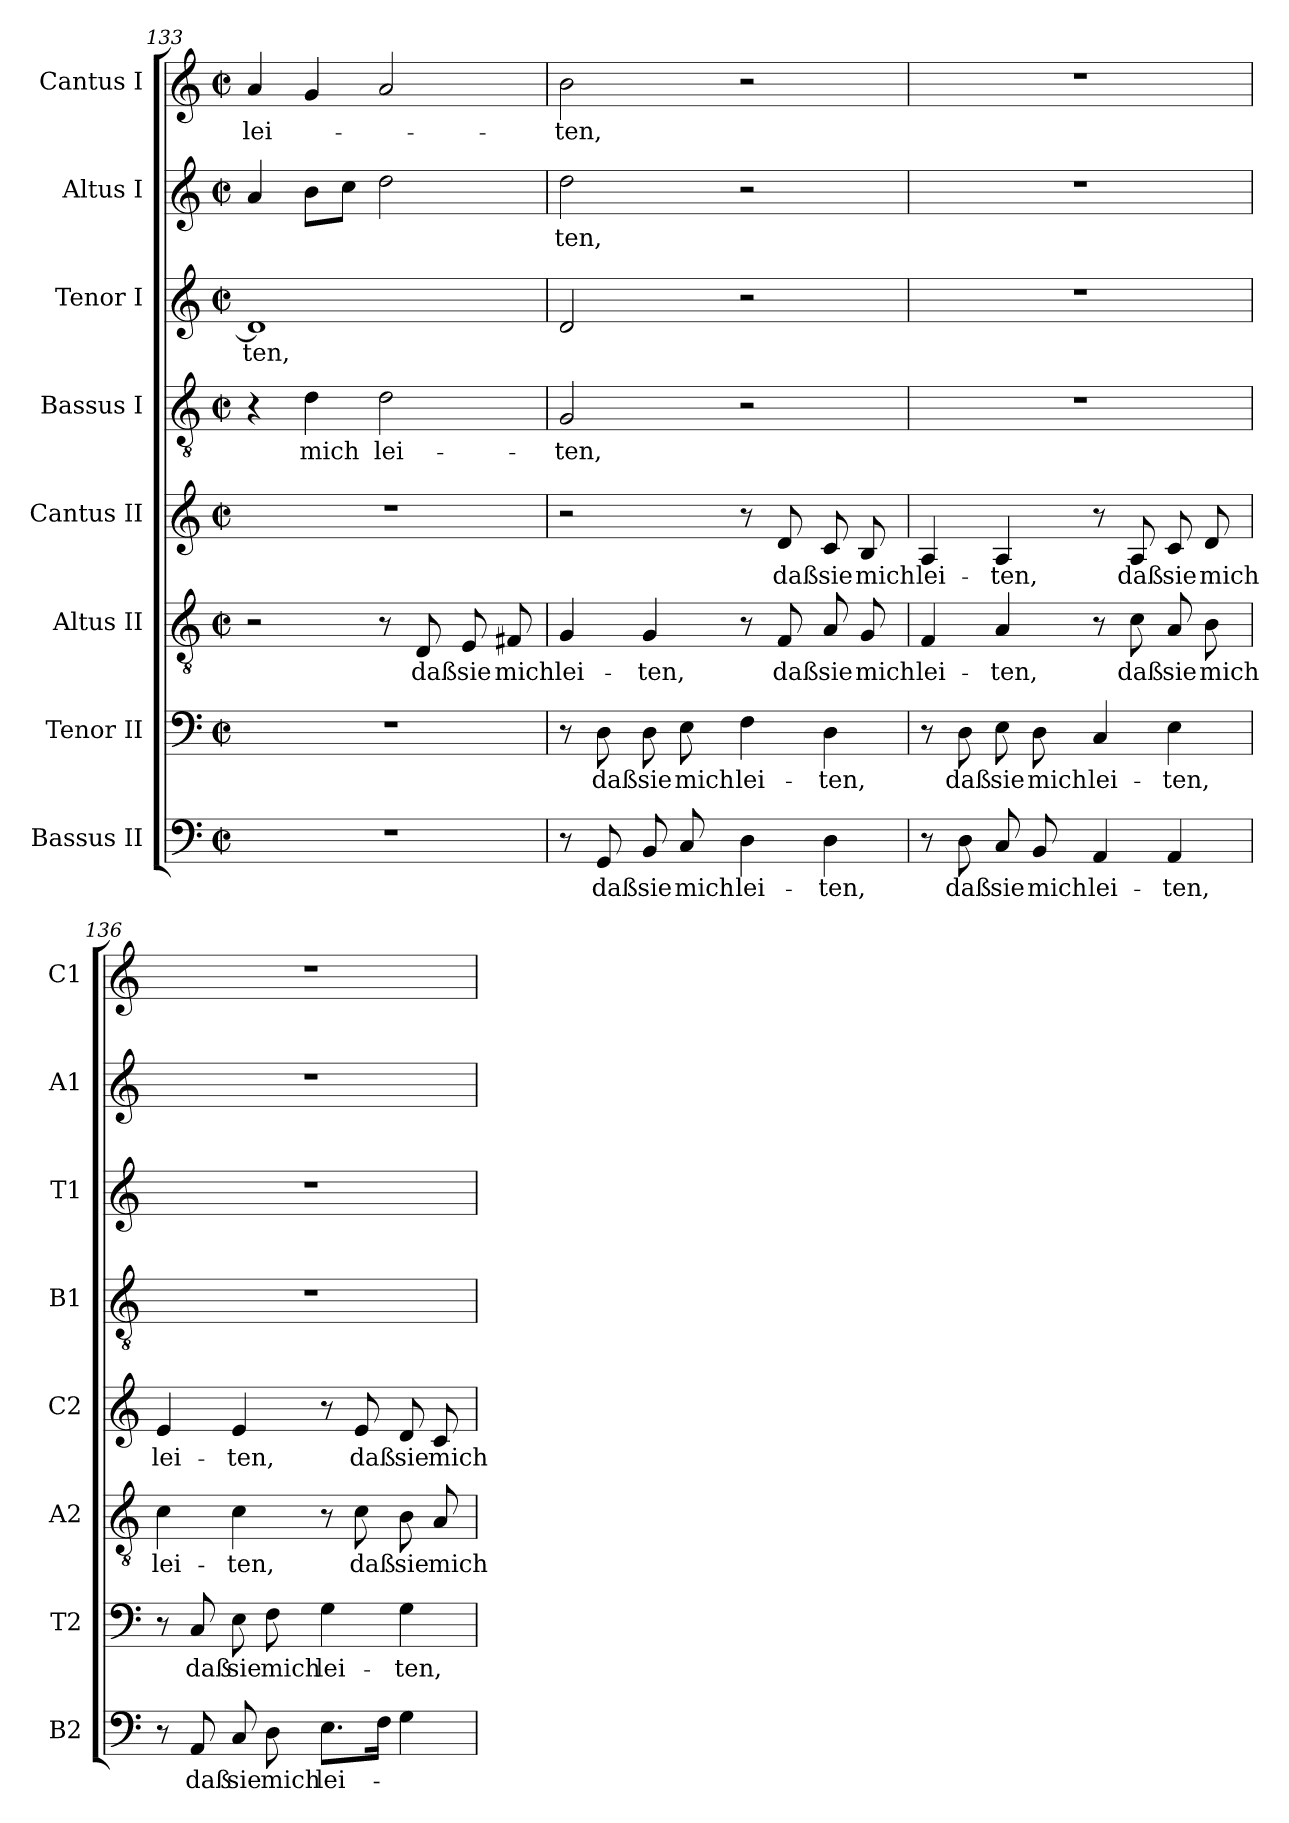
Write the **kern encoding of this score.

**kern	**text	**kern	**text	**kern	**text	**kern	**text	**kern	**text	**kern	**text	**kern	**text	**kern	**text
*part8	*part8	*part7	*part7	*part6	*part6	*part5	*part5	*part4	*part4	*part3	*part3	*part2	*part2	*part1	*part1
*staff8	*staff8	*staff7	*staff7	*staff6	*staff6	*staff5	*staff5	*staff4	*staff4	*staff3	*staff3	*staff2	*staff2	*staff1	*staff1
*I"Bassus II	*	*I"Tenor II	*	*I"Altus II	*	*I"Cantus II	*	*I"Bassus I	*	*I"Tenor I	*	*I"Altus I	*	*I"Cantus I	*
*I'B2	*	*I'T2	*	*I'A2	*	*I'C2	*	*I'B1	*	*I'T1	*	*I'A1	*	*I'C1	*
*clefF4	*	*clefF4	*	*clefGv2	*	*clefG2	*	*clefGv2	*	*clefG2	*	*clefG2	*	*clefG2	*
*k[]	*	*k[]	*	*k[]	*	*k[]	*	*k[]	*	*k[]	*	*k[]	*	*k[]	*
*C:	*	*C:	*	*C:	*	*C:	*	*C:	*	*C:	*	*C:	*	*C:	*
*M2/2	*	*M2/2	*	*M2/2	*	*M2/2	*	*M2/2	*	*M2/2	*	*M2/2	*	*M2/2	*
*met(c|)	*	*met(c|)	*	*met(c|)	*	*met(c|)	*	*met(c|)	*	*met(c|)	*	*met(c|)	*	*met(c|)	*
=133	=133	=133	=133	=133	=133	=133	=133	=133	=133	=133	=133	=133	=133	=133	=133
!	!	!	!	!	!	!	!	!	!	!	!LO:LY:b	!	!	!	!
!	!	!	!	!	!	!	!	!	!	!	!	!	!	!	!LO:LY:b
1r	.	1r	.	2r	.	1r	.	4r	.	1d]	-ten,	4a/	.	4a/	lei-
!	!	!	!	!	!	!	!	!	!LO:LY:b	!	!	!	!	!	!
.	.	.	.	.	.	.	.	4d\	mich	.	.	8b\L	.	4g/	.
.	.	.	.	.	.	.	.	.	.	.	.	8cc\J	.	.	.
!	!	!	!	!	!	!	!	!	!LO:LY:b	!	!	!	!	!	!
.	.	.	.	8r	.	.	.	2d\	lei-	.	.	2dd\	.	2a/	.
!	!	!	!	!	!LO:LY:b	!	!	!	!	!	!	!	!	!	!
.	.	.	.	8D/	daß	.	.	.	.	.	.	.	.	.	.
!	!	!	!	!	!LO:LY:b	!	!	!	!	!	!	!	!	!	!
.	.	.	.	8E/	sie	.	.	.	.	.	.	.	.	.	.
!	!	!	!	!	!LO:LY:b	!	!	!	!	!	!	!	!	!	!
.	.	.	.	8F#X/	mich	.	.	.	.	.	.	.	.	.	.
=134	=134	=134	=134	=134	=134	=134	=134	=134	=134	=134	=134	=134	=134	=134	=134
!	!	!	!	!	!LO:LY:b	!	!	!	!	!	!	!	!	!	!
!	!	!	!	!	!	!	!	!	!LO:LY:b	!	!	!	!	!	!
!	!	!	!	!	!	!	!	!	!	!	!	!	!LO:LY:b	!	!
!	!	!	!	!	!	!	!	!	!	!	!	!	!	!	!LO:LY:b
8r	.	8r	.	4G/	lei-	2r	.	2G/	-ten,	2d/	.	2dd\	-ten,	2b\	-ten,
!	!LO:LY:b	!	!	!	!	!	!	!	!	!	!	!	!	!	!
!	!	!	!LO:LY:b	!	!	!	!	!	!	!	!	!	!	!	!
8GG/	daß	8D\	daß	.	.	.	.	.	.	.	.	.	.	.	.
!	!LO:LY:b	!	!	!	!	!	!	!	!	!	!	!	!	!	!
!	!	!	!LO:LY:b	!	!	!	!	!	!	!	!	!	!	!	!
!	!	!	!	!	!LO:LY:b	!	!	!	!	!	!	!	!	!	!
8BB/	sie	8D\	sie	4G/	-ten,	.	.	.	.	.	.	.	.	.	.
!	!LO:LY:b	!	!	!	!	!	!	!	!	!	!	!	!	!	!
!	!	!	!LO:LY:b	!	!	!	!	!	!	!	!	!	!	!	!
8C/	mich	8E\	mich	.	.	.	.	.	.	.	.	.	.	.	.
!	!LO:LY:b	!	!	!	!	!	!	!	!	!	!	!	!	!	!
!	!	!	!LO:LY:b	!	!	!	!	!	!	!	!	!	!	!	!
4D\	lei-	4F\	lei-	8r	.	8r	.	2r	.	2r	.	2r	.	2r	.
!	!	!	!	!	!LO:LY:b	!	!	!	!	!	!	!	!	!	!
!	!	!	!	!	!	!	!LO:LY:b	!	!	!	!	!	!	!	!
.	.	.	.	8F/	daß	8d/	daß	.	.	.	.	.	.	.	.
!	!LO:LY:b	!	!	!	!	!	!	!	!	!	!	!	!	!	!
!	!	!	!LO:LY:b	!	!	!	!	!	!	!	!	!	!	!	!
!	!	!	!	!	!LO:LY:b	!	!	!	!	!	!	!	!	!	!
!	!	!	!	!	!	!	!LO:LY:b	!	!	!	!	!	!	!	!
4D\	-ten,	4D\	-ten,	8A/	sie	8c/	sie	.	.	.	.	.	.	.	.
!	!	!	!	!	!LO:LY:b	!	!	!	!	!	!	!	!	!	!
!	!	!	!	!	!	!	!LO:LY:b	!	!	!	!	!	!	!	!
.	.	.	.	8G/	mich	8B/	mich	.	.	.	.	.	.	.	.
=135	=135	=135	=135	=135	=135	=135	=135	=135	=135	=135	=135	=135	=135	=135	=135
!	!	!	!	!	!LO:LY:b	!	!	!	!	!	!	!	!	!	!
!	!	!	!	!	!	!	!LO:LY:b	!	!	!	!	!	!	!	!
8r	.	8r	.	4F/	lei-	4A/	lei-	1r	.	1r	.	1r	.	1r	.
!	!LO:LY:b	!	!	!	!	!	!	!	!	!	!	!	!	!	!
!	!	!	!LO:LY:b	!	!	!	!	!	!	!	!	!	!	!	!
8D\	daß	8D\	daß	.	.	.	.	.	.	.	.	.	.	.	.
!	!LO:LY:b	!	!	!	!	!	!	!	!	!	!	!	!	!	!
!	!	!	!LO:LY:b	!	!	!	!	!	!	!	!	!	!	!	!
!	!	!	!	!	!LO:LY:b	!	!	!	!	!	!	!	!	!	!
!	!	!	!	!	!	!	!LO:LY:b	!	!	!	!	!	!	!	!
8C/	sie	8E\	sie	4A/	-ten,	4A/	-ten,	.	.	.	.	.	.	.	.
!	!LO:LY:b	!	!	!	!	!	!	!	!	!	!	!	!	!	!
!	!	!	!LO:LY:b	!	!	!	!	!	!	!	!	!	!	!	!
8BB/	mich	8D\	mich	.	.	.	.	.	.	.	.	.	.	.	.
!	!LO:LY:b	!	!	!	!	!	!	!	!	!	!	!	!	!	!
!	!	!	!LO:LY:b	!	!	!	!	!	!	!	!	!	!	!	!
4AA/	lei-	4C/	lei-	8r	.	8r	.	.	.	.	.	.	.	.	.
!	!	!	!	!	!LO:LY:b	!	!	!	!	!	!	!	!	!	!
!	!	!	!	!	!	!	!LO:LY:b	!	!	!	!	!	!	!	!
.	.	.	.	8c\	daß	8A/	daß	.	.	.	.	.	.	.	.
!	!LO:LY:b	!	!	!	!	!	!	!	!	!	!	!	!	!	!
!	!	!	!LO:LY:b	!	!	!	!	!	!	!	!	!	!	!	!
!	!	!	!	!	!LO:LY:b	!	!	!	!	!	!	!	!	!	!
!	!	!	!	!	!	!	!LO:LY:b	!	!	!	!	!	!	!	!
4AA/	-ten,	4E\	-ten,	8A/	sie	8c/	sie	.	.	.	.	.	.	.	.
!	!	!	!	!	!LO:LY:b	!	!	!	!	!	!	!	!	!	!
!	!	!	!	!	!	!	!LO:LY:b	!	!	!	!	!	!	!	!
.	.	.	.	8B\	mich	8d/	mich	.	.	.	.	.	.	.	.
!!LO:PB:g=z
=136	=136	=136	=136	=136	=136	=136	=136	=136	=136	=136	=136	=136	=136	=136	=136
!	!	!	!	!	!LO:LY:b	!	!	!	!	!	!	!	!	!	!
!	!	!	!	!	!	!	!LO:LY:b	!	!	!	!	!	!	!	!
8r	.	8r	.	4c\	lei-	4e/	lei-	1r	.	1r	.	1r	.	1r	.
!	!LO:LY:b	!	!	!	!	!	!	!	!	!	!	!	!	!	!
!	!	!	!LO:LY:b	!	!	!	!	!	!	!	!	!	!	!	!
8AA/	daß	8C/	daß	.	.	.	.	.	.	.	.	.	.	.	.
!	!LO:LY:b	!	!	!	!	!	!	!	!	!	!	!	!	!	!
!	!	!	!LO:LY:b	!	!	!	!	!	!	!	!	!	!	!	!
!	!	!	!	!	!LO:LY:b	!	!	!	!	!	!	!	!	!	!
!	!	!	!	!	!	!	!LO:LY:b	!	!	!	!	!	!	!	!
8C/	sie	8E\	sie	4c\	-ten,	4e/	-ten,	.	.	.	.	.	.	.	.
!	!LO:LY:b	!	!	!	!	!	!	!	!	!	!	!	!	!	!
!	!	!	!LO:LY:b	!	!	!	!	!	!	!	!	!	!	!	!
8D\	mich	8F\	mich	.	.	.	.	.	.	.	.	.	.	.	.
!	!LO:LY:b	!	!	!	!	!	!	!	!	!	!	!	!	!	!
!	!	!	!LO:LY:b	!	!	!	!	!	!	!	!	!	!	!	!
8.E\L	lei-	4G\	lei-	8r	.	8r	.	.	.	.	.	.	.	.	.
!	!	!	!	!	!LO:LY:b	!	!	!	!	!	!	!	!	!	!
!	!	!	!	!	!	!	!LO:LY:b	!	!	!	!	!	!	!	!
.	.	.	.	8c\	daß	8e/	daß	.	.	.	.	.	.	.	.
16F\Jk	.	.	.	.	.	.	.	.	.	.	.	.	.	.	.
!	!	!	!LO:LY:b	!	!	!	!	!	!	!	!	!	!	!	!
!	!	!	!	!	!LO:LY:b	!	!	!	!	!	!	!	!	!	!
!	!	!	!	!	!	!	!LO:LY:b	!	!	!	!	!	!	!	!
4G\	.	4G\	-ten,	8B\	sie	8d/	sie	.	.	.	.	.	.	.	.
!	!	!	!	!	!LO:LY:b	!	!	!	!	!	!	!	!	!	!
!	!	!	!	!	!	!	!LO:LY:b	!	!	!	!	!	!	!	!
.	.	.	.	8A/	mich	8c/	mich	.	.	.	.	.	.	.	.
=	=	=	=	=	=	=	=	=	=	=	=	=	=	=	=
*-	*-	*-	*-	*-	*-	*-	*-	*-	*-	*-	*-	*-	*-	*-	*-
